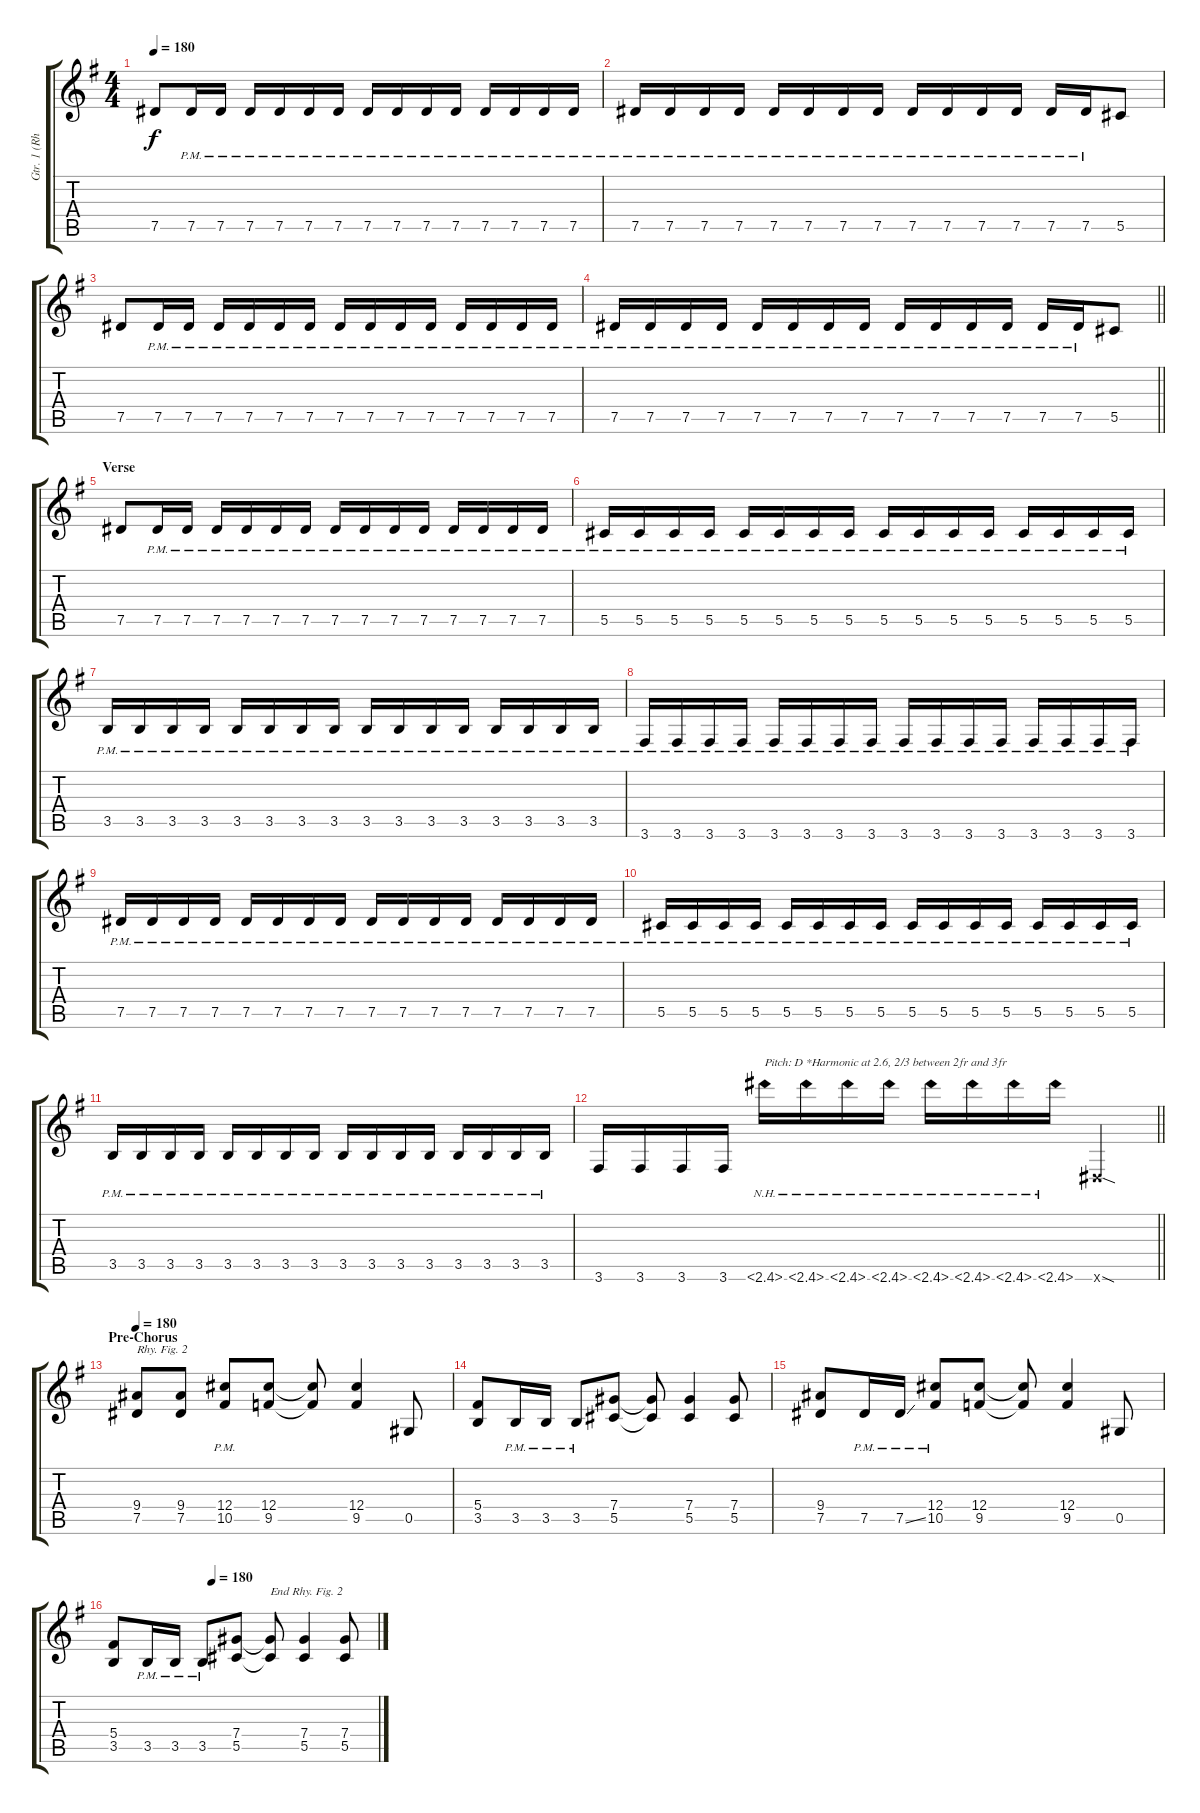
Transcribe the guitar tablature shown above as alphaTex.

\track ("Gtr. 1 (Rhythm)" "Gtr. 1 (Rh") {instrument distortionguitar}
\staff {score tabs}
\tuning (Eb4 Bb3 Gb3 Db3 Ab2 Eb2) {hide}
\ts (4 4)
\tempo 180
\clef g2
\ks g
7.5.8{dy f} 7.5{pm}.16 7.5{pm}.16 7.5{pm}.16 7.5{pm}.16 7.5{pm}.16 7.5{pm}.16 7.5{pm}.16 7.5{pm}.16 7.5{pm}.16 7.5{pm}.16 7.5{pm}.16 7.5{pm}.16 7.5{pm}.16 7.5{pm}.16 |
7.5{pm}.16 7.5{pm}.16 7.5{pm}.16 7.5{pm}.16 7.5{pm}.16 7.5{pm}.16 7.5{pm}.16 7.5{pm}.16 7.5{pm}.16 7.5{pm}.16 7.5{pm}.16 7.5{pm}.16 7.5{pm}.16 7.5{pm}.16 5.5.8 |
7.5.8 7.5{pm}.16 7.5{pm}.16 7.5{pm}.16 7.5{pm}.16 7.5{pm}.16 7.5{pm}.16 7.5{pm}.16 7.5{pm}.16 7.5{pm}.16 7.5{pm}.16 7.5{pm}.16 7.5{pm}.16 7.5{pm}.16 7.5{pm}.16 |
\barLineRight lightlight
7.5{pm}.16 7.5{pm}.16 7.5{pm}.16 7.5{pm}.16 7.5{pm}.16 7.5{pm}.16 7.5{pm}.16 7.5{pm}.16 7.5{pm}.16 7.5{pm}.16 7.5{pm}.16 7.5{pm}.16 7.5{pm}.16 7.5{pm}.16 5.5.8 |
\section ("" "Verse")
7.5.8 7.5{pm}.16 7.5{pm}.16 7.5{pm}.16 7.5{pm}.16 7.5{pm}.16 7.5{pm}.16 7.5{pm}.16 7.5{pm}.16 7.5{pm}.16 7.5{pm}.16 7.5{pm}.16 7.5{pm}.16 7.5{pm}.16 7.5{pm}.16 |
5.5{pm}.16 5.5{pm}.16 5.5{pm}.16 5.5{pm}.16 5.5{pm}.16 5.5{pm}.16 5.5{pm}.16 5.5{pm}.16 5.5{pm}.16 5.5{pm}.16 5.5{pm}.16 5.5{pm}.16 5.5{pm}.16 5.5{pm}.16 5.5{pm}.16 5.5{pm}.16 |
3.5{pm}.16 3.5{pm}.16 3.5{pm}.16 3.5{pm}.16 3.5{pm}.16 3.5{pm}.16 3.5{pm}.16 3.5{pm}.16 3.5{pm}.16 3.5{pm}.16 3.5{pm}.16 3.5{pm}.16 3.5{pm}.16 3.5{pm}.16 3.5{pm}.16 3.5{pm}.16 |
3.6{pm}.16 3.6{pm}.16 3.6{pm}.16 3.6{pm}.16 3.6{pm}.16 3.6{pm}.16 3.6{pm}.16 3.6{pm}.16 3.6{pm}.16 3.6{pm}.16 3.6{pm}.16 3.6{pm}.16 3.6{pm}.16 3.6{pm}.16 3.6{pm}.16 3.6{pm}.16 |
7.5{pm}.16 7.5{pm}.16 7.5{pm}.16 7.5{pm}.16 7.5{pm}.16 7.5{pm}.16 7.5{pm}.16 7.5{pm}.16 7.5{pm}.16 7.5{pm}.16 7.5{pm}.16 7.5{pm}.16 7.5{pm}.16 7.5{pm}.16 7.5{pm}.16 7.5{pm}.16 |
5.5{pm}.16 5.5{pm}.16 5.5{pm}.16 5.5{pm}.16 5.5{pm}.16 5.5{pm}.16 5.5{pm}.16 5.5{pm}.16 5.5{pm}.16 5.5{pm}.16 5.5{pm}.16 5.5{pm}.16 5.5{pm}.16 5.5{pm}.16 5.5{pm}.16 5.5{pm}.16 |
3.5{pm}.16 3.5{pm}.16 3.5{pm}.16 3.5{pm}.16 3.5{pm}.16 3.5{pm}.16 3.5{pm}.16 3.5{pm}.16 3.5{pm}.16 3.5{pm}.16 3.5{pm}.16 3.5{pm}.16 3.5{pm}.16 3.5{pm}.16 3.5{pm}.16 3.5{pm}.16 |
\barLineRight lightlight
3.6.16 3.6.16 3.6.16 3.6.16 2.6{nh}.16{txt "Pitch: D *Harmonic at 2.6, 2/3 between 2fr and 3fr"} 2.6{nh}.16 2.6{nh}.16 2.6{nh}.16 2.6{nh}.16 2.6{nh}.16 2.6{nh}.16 2.6{nh}.16 0.6{sod x}.4 |
\section ("" "Pre-Chorus")
\tempo 180
(9.4 7.5).8{txt "Rhy. Fig. 2"} (9.4 7.5).8 (12.4{pm} 10.5{pm}).8 (12.4 9.5).8 (12.4{t} 9.5{t}).8 (12.4 9.5).4 0.5.8 |
(5.4 3.5).8 3.5{pm}.16 3.5{pm}.16 3.5{pm}.8 (7.4 5.5).8 (7.4{t} 5.5{t}).8 (7.4 5.5).4 (7.4 5.5).8 |
(9.4 7.5).8 7.5{pm}.16 7.5{ss pm}.16 (12.4{pm} 10.5{pm}).8 (12.4 9.5).8 (12.4{t} 9.5{t}).8 (12.4 9.5).4 0.5.8 |
\tempo (180 0.375)
(5.4 3.5).8 3.5{pm}.16 3.5{pm}.16 3.5{pm}.8 (7.4 5.5).8 (7.4{t} 5.5{t}).8{txt "End Rhy. Fig. 2"} (7.4 5.5).4 (7.4 5.5).8
